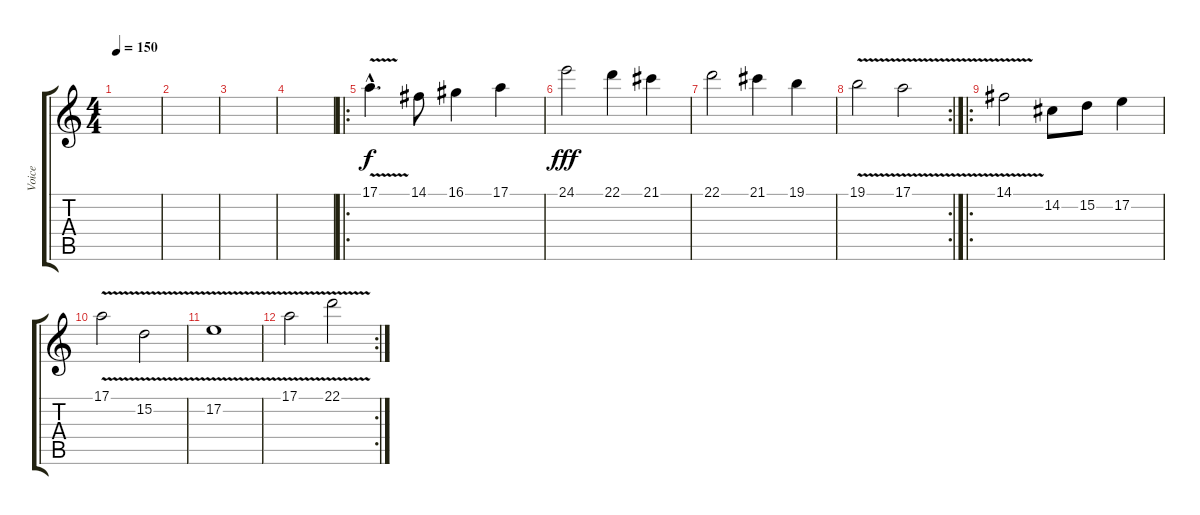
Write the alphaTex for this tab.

\track ("Voice" "Voice") {instrument lead6voice}
\staff {score tabs}
\tuning (E4 B3 G3 D3 A2 E2) {hide}
\ts (4 4)
\tempo 150
\clef g2
\ks c
|
|
|
|
\ro
17.1{v hac}.4{d} 14.1.8{dy f} 16.1.4 17.1.4 |
24.1.2{dy fff} 22.1.4 21.1.4 |
22.1.2 21.1.4 19.1.4 |
\rc 2
19.1{v}.2 17.1{v}.2 |
\ro
14.1{v}.2 14.2.8 15.2.8 17.2.4 |
17.1{v}.2 15.2{v}.2 |
17.2{v}.1 |
\rc 2
17.1{v}.2 22.1{v}.2
